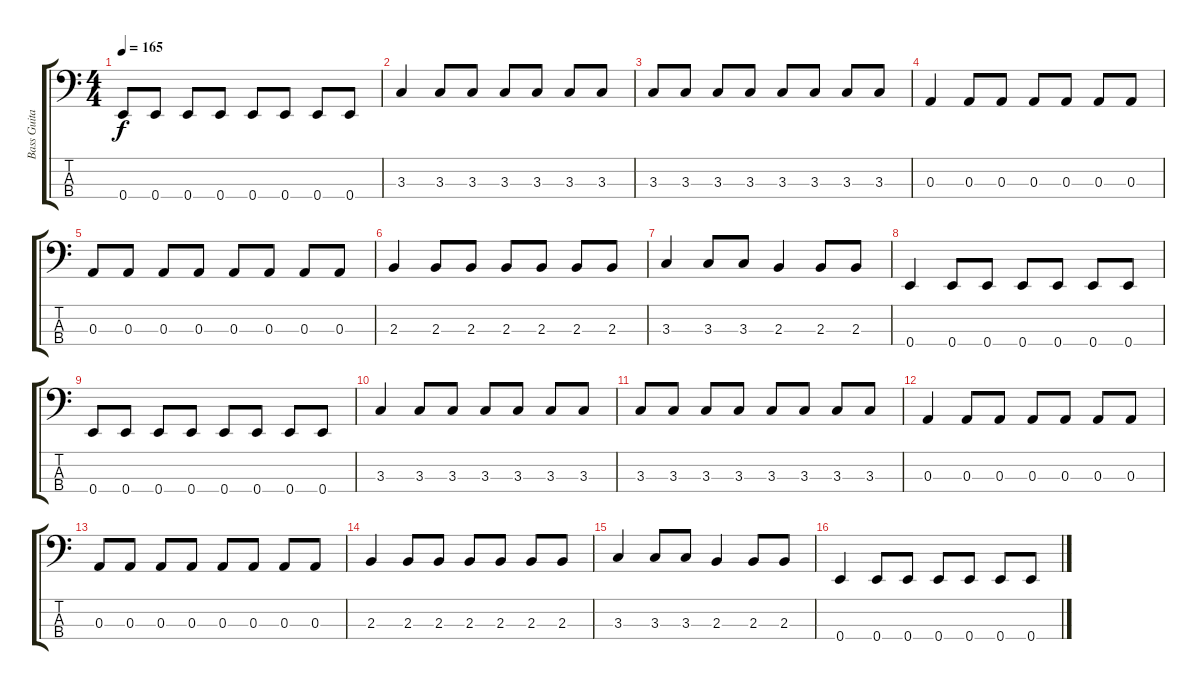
\track ("Bass Guitar (David Ellefson)" "Bass Guita") {instrument electricbasspick}
\staff {score tabs}
\tuning (G2 D2 A1 E1) {hide}
\ts (4 4)
\tempo 165
\clef f4
\ks c
0.4.8{dy f} 0.4.8 0.4.8 0.4.8 0.4.8 0.4.8 0.4.8 0.4.8 |
3.3.4 3.3.8 3.3.8 3.3.8 3.3.8 3.3.8 3.3.8 |
3.3.8 3.3.8 3.3.8 3.3.8 3.3.8 3.3.8 3.3.8 3.3.8 |
0.3.4 0.3.8 0.3.8 0.3.8 0.3.8 0.3.8 0.3.8 |
0.3.8 0.3.8 0.3.8 0.3.8 0.3.8 0.3.8 0.3.8 0.3.8 |
2.3.4 2.3.8 2.3.8 2.3.8 2.3.8 2.3.8 2.3.8 |
3.3.4 3.3.8 3.3.8 2.3.4 2.3.8 2.3.8 |
0.4.4 0.4.8 0.4.8 0.4.8 0.4.8 0.4.8 0.4.8 |
0.4.8 0.4.8 0.4.8 0.4.8 0.4.8 0.4.8 0.4.8 0.4.8 |
3.3.4 3.3.8 3.3.8 3.3.8 3.3.8 3.3.8 3.3.8 |
3.3.8 3.3.8 3.3.8 3.3.8 3.3.8 3.3.8 3.3.8 3.3.8 |
0.3.4 0.3.8 0.3.8 0.3.8 0.3.8 0.3.8 0.3.8 |
0.3.8 0.3.8 0.3.8 0.3.8 0.3.8 0.3.8 0.3.8 0.3.8 |
2.3.4 2.3.8 2.3.8 2.3.8 2.3.8 2.3.8 2.3.8 |
3.3.4 3.3.8 3.3.8 2.3.4 2.3.8 2.3.8 |
0.4.4 0.4.8 0.4.8 0.4.8 0.4.8 0.4.8 0.4.8
